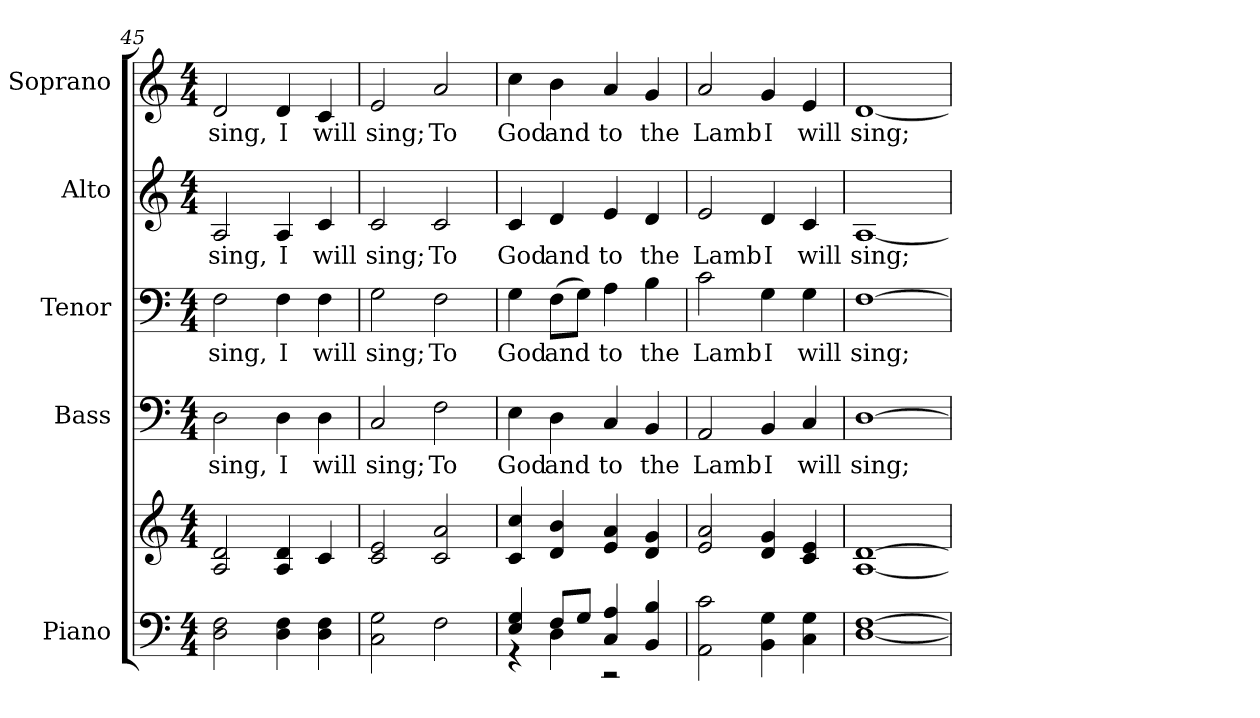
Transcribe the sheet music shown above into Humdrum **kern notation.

**kern	**kern	**kern	**text	**kern	**text	**kern	**text	**kern	**text
*part5	*part5	*part4	*part4	*part3	*part3	*part2	*part2	*part1	*part1
*staff6	*staff5	*staff4	*staff4	*staff3	*staff3	*staff2	*staff2	*staff1	*staff1
*I"Piano	*	*I"Bass	*	*I"Tenor	*	*I"Alto	*	*I"Soprano	*
*I'Pno.	*	*I'B.	*	*I'T.	*	*I'A.	*	*I'S.	*
*clefF4	*clefG2	*clefF4	*	*clefF4	*	*clefG2	*	*clefG2	*
*k[]	*k[]	*k[]	*	*k[]	*	*k[]	*	*k[]	*
*C:	*C:	*C:	*	*C:	*	*C:	*	*C:	*
*M4/4	*M4/4	*M4/4	*	*M4/4	*	*M4/4	*	*M4/4	*
=45	=45	=45	=45	=45	=45	=45	=45	=45	=45
!	!	!	!LO:LY:b:color=#000000	!	!	!	!	!	!
!	!	!	!	!	!LO:LY:b:color=#000000	!	!	!	!
!	!	!	!	!	!	!	!LO:LY:b:color=#000000	!	!
!	!	!	!	!	!	!	!	!	!LO:LY:b:color=#000000
2Di\ 2Fi	2Ai/ 2di	2Di\	sing,	2Fi\	sing,	2Ai/	sing,	2di/	sing,
!	!	!	!LO:LY:b:color=#000000	!	!	!	!	!	!
!	!	!	!	!	!LO:LY:b:color=#000000	!	!	!	!
!	!	!	!	!	!	!	!LO:LY:b:color=#000000	!	!
!	!	!	!	!	!	!	!	!	!LO:LY:b:color=#000000
4Di\ 4Fi	4Ai/ 4di	4Di\	I	4Fi\	I	4Ai/	I	4di/	I
!	!	!	!LO:LY:b:color=#000000	!	!	!	!	!	!
!	!	!	!	!	!LO:LY:b:color=#000000	!	!	!	!
!	!	!	!	!	!	!	!LO:LY:b:color=#000000	!	!
!	!	!	!	!	!	!	!	!	!LO:LY:b:color=#000000
4Di\ 4Fi	4ci/	4Di\	will	4Fi\	will	4ci/	will	4ci/	will
=46	=46	=46	=46	=46	=46	=46	=46	=46	=46
!	!	!	!LO:LY:b:color=#000000	!	!	!	!	!	!
!	!	!	!	!	!LO:LY:b:color=#000000	!	!	!	!
!	!	!	!	!	!	!	!LO:LY:b:color=#000000	!	!
!	!	!	!	!	!	!	!	!	!LO:LY:b:color=#000000
2Ci\ 2Gi	2ci/ 2ei	2Ci/	sing;	2Gi\	sing;	2ci/	sing;	2ei/	sing;
!	!	!	!LO:LY:b:color=#000000	!	!	!	!	!	!
!	!	!	!	!	!LO:LY:b:color=#000000	!	!	!	!
!	!	!	!	!	!	!	!LO:LY:b:color=#000000	!	!
!	!	!	!	!	!	!	!	!	!LO:LY:b:color=#000000
2Fi\	2ci/ 2ai	2Fi\	To	2Fi\	To	2ci/	To	2ai/	To
!!LO:PB:g=z
=47	=47	=47	=47	=47	=47	=47	=47	=47	=47
*^	*	*	*	*	*	*	*	*	*
!	!	!	!	!LO:LY:b:color=#000000	!	!	!	!	!	!
!	!	!	!	!	!	!LO:LY:b:color=#000000	!	!	!	!
!	!	!	!	!	!	!	!	!LO:LY:b:color=#000000	!	!
!	!	!	!	!	!	!	!	!	!	!LO:LY:b:color=#000000
4Ei/ 4Gi	4r	4ci/ 4cci	4Ei\	God	4Gi\	God	4ci/	God	4cci\	God
!	!	!	!	!LO:LY:b:color=#000000	!	!	!	!	!	!
!	!	!	!	!	!	!LO:LY:b:color=#000000	!	!	!	!
!	!	!	!	!	!	!	!	!LO:LY:b:color=#000000	!	!
!	!	!	!	!	!	!	!	!	!	!LO:LY:b:color=#000000
8Fi/L	4Di\	4di/ 4bi	4Di\	and	(8Fi\L	and	4di/	and	4bi\	and
8Gi/J	.	.	.	.	8Gi\J)	.	.	.	.	.
!	!	!	!	!LO:LY:b:color=#000000	!	!	!	!	!	!
!	!	!	!	!	!	!LO:LY:b:color=#000000	!	!	!	!
!	!	!	!	!	!	!	!	!LO:LY:b:color=#000000	!	!
!	!	!	!	!	!	!	!	!	!	!LO:LY:b:color=#000000
4Ci/ 4Ai	2r	4ei/ 4ai	4Ci/	to	4Ai\	to	4ei/	to	4ai/	to
!	!	!	!	!LO:LY:b:color=#000000	!	!	!	!	!	!
!	!	!	!	!	!	!LO:LY:b:color=#000000	!	!	!	!
!	!	!	!	!	!	!	!	!LO:LY:b:color=#000000	!	!
!	!	!	!	!	!	!	!	!	!	!LO:LY:b:color=#000000
4BBi/ 4Bi	.	4di/ 4gi	4BBi/	the	4Bi\	the	4di/	the	4gi/	the
*v	*v	*	*	*	*	*	*	*	*	*
=48	=48	=48	=48	=48	=48	=48	=48	=48	=48
!	!	!	!LO:LY:b:color=#000000	!	!	!	!	!	!
!	!	!	!	!	!LO:LY:b:color=#000000	!	!	!	!
!	!	!	!	!	!	!	!LO:LY:b:color=#000000	!	!
!	!	!	!	!	!	!	!	!	!LO:LY:b:color=#000000
2AAi\ 2ci	2ei/ 2ai	2AAi/	Lamb	2ci\	Lamb	2ei/	Lamb	2ai/	Lamb
!	!	!	!LO:LY:b:color=#000000	!	!	!	!	!	!
!	!	!	!	!	!LO:LY:b:color=#000000	!	!	!	!
!	!	!	!	!	!	!	!LO:LY:b:color=#000000	!	!
!	!	!	!	!	!	!	!	!	!LO:LY:b:color=#000000
4BBi\ 4Gi	4di/ 4gi	4BBi/	I	4Gi\	I	4di/	I	4gi/	I
!	!	!	!LO:LY:b:color=#000000	!	!	!	!	!	!
!	!	!	!	!	!LO:LY:b:color=#000000	!	!	!	!
!	!	!	!	!	!	!	!LO:LY:b:color=#000000	!	!
!	!	!	!	!	!	!	!	!	!LO:LY:b:color=#000000
4Ci\ 4Gi	4ci/ 4ei	4Ci/	will	4Gi\	will	4ci/	will	4ei/	will
=49	=49	=49	=49	=49	=49	=49	=49	=49	=49
!	!	!	!LO:LY:b:color=#000000	!	!	!	!	!	!
!	!	!	!	!	!LO:LY:b:color=#000000	!	!	!	!
!	!	!	!	!	!	!	!LO:LY:b:color=#000000	!	!
!	!	!	!	!	!	!	!	!	!LO:LY:b:color=#000000
[<1Di [>1Fi	[<1Ai [>1di	[>1Di	sing;	[>1Fi	sing;	[<1Ai	sing;	[<1di	sing;
=	=	=	=	=	=	=	=	=	=
*-	*-	*-	*-	*-	*-	*-	*-	*-	*-
